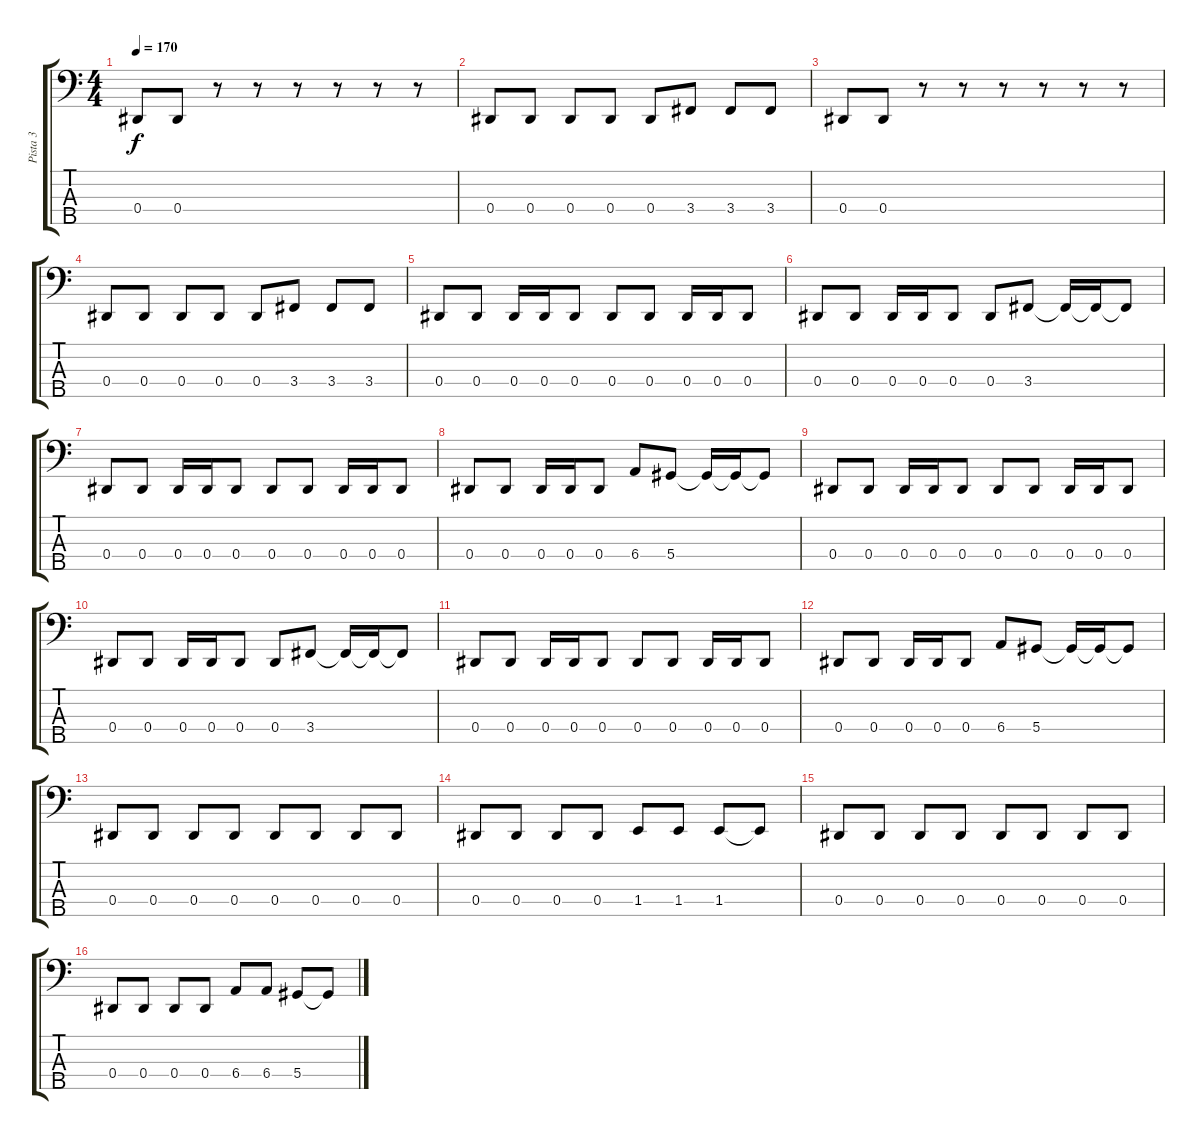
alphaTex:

\track ("Pista 3" "Pista 3") {instrument slapbass1}
\staff {score tabs}
\tuning (Gb2 Db2 Ab1 Eb1 Bb0) {hide}
\ts (4 4)
\tempo 170
\clef f4
\ks c
0.4.8{dy f instrument slapbass1} 0.4.8 r.8 r.8 r.8 r.8 r.8 r.8 |
0.4.8{instrument electricbassfinger} 0.4.8 0.4.8 0.4.8 0.4.8 3.4.8 3.4.8 3.4.8 |
0.4.8{instrument slapbass1} 0.4.8 r.8 r.8 r.8 r.8 r.8 r.8 |
0.4.8{instrument electricbassfinger} 0.4.8 0.4.8 0.4.8 0.4.8 3.4.8 3.4.8 3.4.8 |
0.4.8 0.4.8 0.4.16 0.4.16 0.4.8 0.4.8 0.4.8 0.4.16 0.4.16 0.4.8 |
0.4.8 0.4.8 0.4.16 0.4.16 0.4.8 0.4.8 3.4.8 3.4{t}.16 3.4{t}.16 3.4{t}.8 |
0.4.8 0.4.8 0.4.16 0.4.16 0.4.8 0.4.8 0.4.8 0.4.16 0.4.16 0.4.8 |
0.4.8 0.4.8 0.4.16 0.4.16 0.4.8 6.4.8 5.4.8 5.4{t}.16 5.4{t}.16 5.4{t}.8 |
0.4.8 0.4.8 0.4.16 0.4.16 0.4.8 0.4.8 0.4.8 0.4.16 0.4.16 0.4.8 |
0.4.8 0.4.8 0.4.16 0.4.16 0.4.8 0.4.8 3.4.8 3.4{t}.16 3.4{t}.16 3.4{t}.8 |
0.4.8 0.4.8 0.4.16 0.4.16 0.4.8 0.4.8 0.4.8 0.4.16 0.4.16 0.4.8 |
0.4.8 0.4.8 0.4.16 0.4.16 0.4.8 6.4.8 5.4.8 5.4{t}.16 5.4{t}.16 5.4{t}.8 |
0.4.8{instrument slapbass1} 0.4.8 0.4.8 0.4.8 0.4.8 0.4.8 0.4.8 0.4.8 |
0.4.8 0.4.8 0.4.8 0.4.8 1.4.8 1.4.8 1.4.8 1.4{t}.8 |
0.4.8 0.4.8 0.4.8 0.4.8 0.4.8 0.4.8 0.4.8 0.4.8 |
0.4.8 0.4.8 0.4.8 0.4.8 6.4.8 6.4.8 5.4.8 5.4{t}.8
